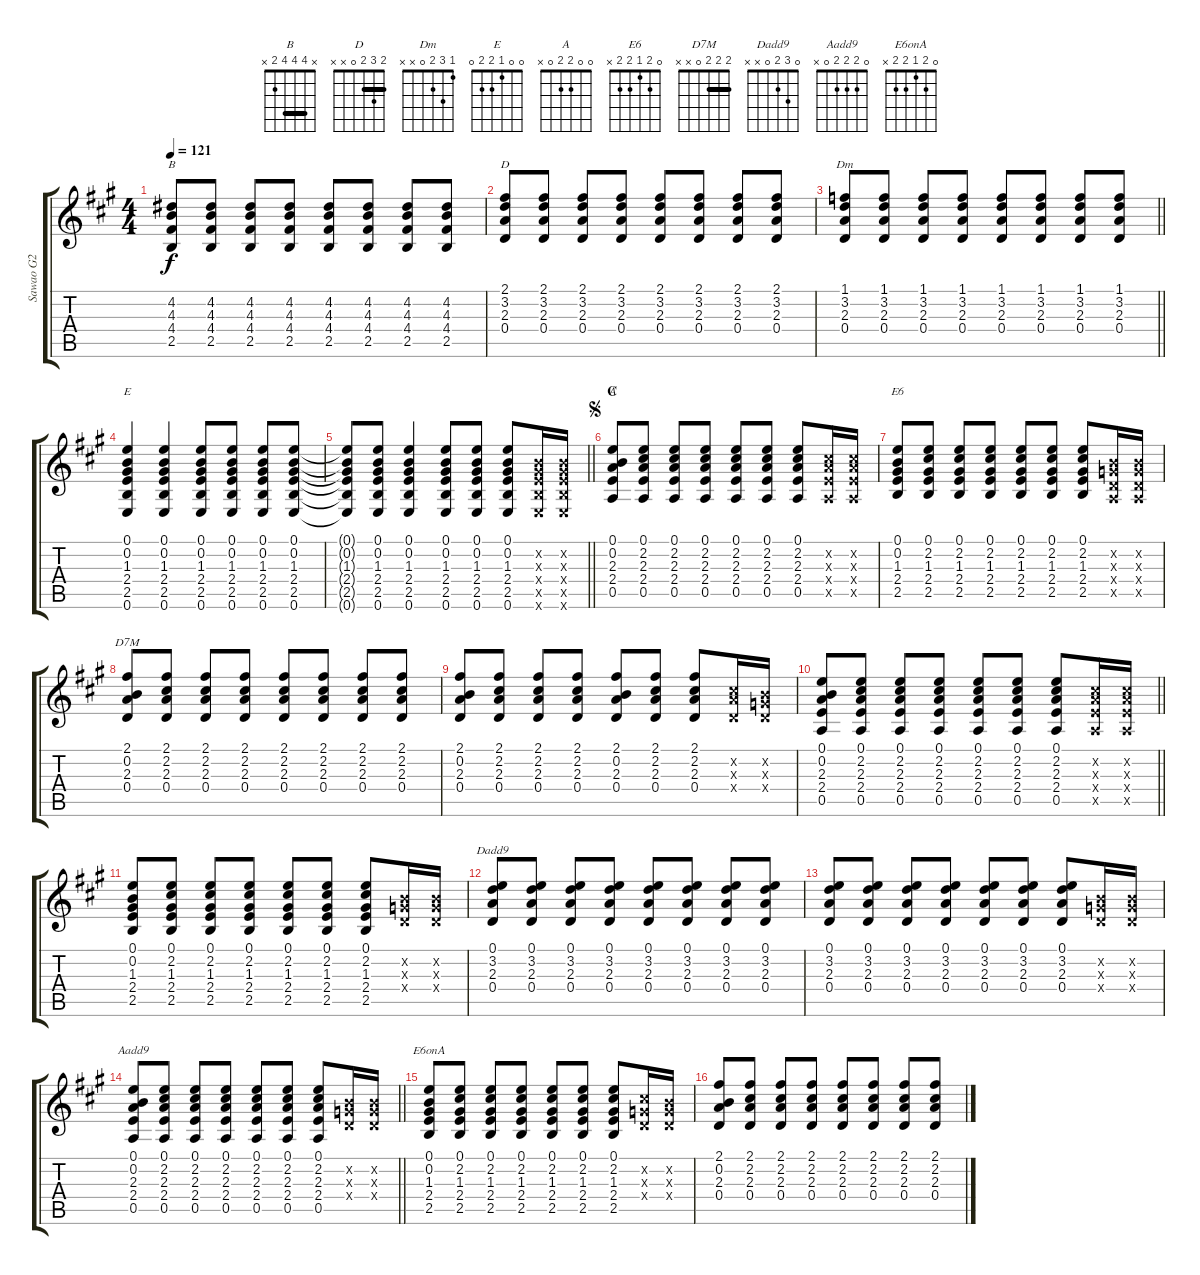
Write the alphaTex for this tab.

\track ("Sawao G2" "Sawao G2") {instrument overdrivenguitar}
\staff {score tabs}
\tuning (E4 B3 G3 D3 A2 E2) {hide}
\chord ("B" x 4 4 4 2 x) {barre 4}
\chord ("D" 2 3 2 0 x x) {barre 2}
\chord ("Dm" 1 3 2 0 x x)
\chord ("E" 0 0 1 2 2 0)
\chord ("A" 0 0 2 2 0 x)
\chord ("E6" 0 2 1 2 2 x)
\chord ("D7M" 2 2 2 0 x x) {barre 2}
\chord ("Dadd9" 0 3 2 0 x x)
\chord ("Aadd9" 0 2 2 2 0 x)
\chord ("E6onA" 0 2 1 2 2 x)
\ts (4 4)
\tempo 121
\clef g2
\ks a
(4.2 4.3 4.4 2.5).8{ch "B" dy f} (4.2 4.3 4.4 2.5).8 (4.2 4.3 4.4 2.5).8 (4.2 4.3 4.4 2.5).8 (4.2 4.3 4.4 2.5).8 (4.2 4.3 4.4 2.5).8 (4.2 4.3 4.4 2.5).8 (4.2 4.3 4.4 2.5).8 |
(2.1 3.2 2.3 0.4).8{ch "D"} (2.1 3.2 2.3 0.4).8 (2.1 3.2 2.3 0.4).8 (2.1 3.2 2.3 0.4).8 (2.1 3.2 2.3 0.4).8 (2.1 3.2 2.3 0.4).8 (2.1 3.2 2.3 0.4).8 (2.1 3.2 2.3 0.4).8 |
\barLineRight lightlight
(1.1 3.2 2.3 0.4).8{ch "Dm"} (1.1 3.2 2.3 0.4).8 (1.1 3.2 2.3 0.4).8 (1.1 3.2 2.3 0.4).8 (1.1 3.2 2.3 0.4).8 (1.1 3.2 2.3 0.4).8 (1.1 3.2 2.3 0.4).8 (1.1 3.2 2.3 0.4).8 |
\section ("" "")
(0.1 0.2 1.3 2.4 2.5 0.6).4{ch "E"} (0.1 0.2 1.3 2.4 2.5 0.6).4 (0.1 0.2 1.3 2.4 2.5 0.6).8 (0.1 0.2 1.3 2.4 2.5 0.6).8 (0.1 0.2 1.3 2.4 2.5 0.6).8 (0.1 0.2 1.3 2.4 2.5 0.6).8 |
\barLineRight lightlight
(0.1{t} 0.2{t} 1.3{t} 2.4{t} 2.5{t} 0.6{t}).8 (0.1 0.2 1.3 2.4 2.5 0.6).8 (0.1 0.2 1.3 2.4 2.5 0.6).4 (0.1 0.2 1.3 2.4 2.5 0.6).8 (0.1 0.2 1.3 2.4 2.5 0.6).8 (0.1 0.2 1.3 2.4 2.5 0.6).8 (0.2{x} 1.3{x} 2.4{x} 2.5{x} 0.6{x}).16 (0.2{x} 1.3{x} 2.4{x} 2.5{x} 0.6{x}).16 |
\section ("" "C")
\jump segno
(0.1 0.2 2.3 2.4 0.5).8{ch "A"} (0.1 2.2 2.3 2.4 0.5).8 (0.1 2.2 2.3 2.4 0.5).8 (0.1 2.2 2.3 2.4 0.5).8 (0.1 2.2 2.3 2.4 0.5).8 (0.1 2.2 2.3 2.4 0.5).8 (0.1 2.2 2.3 2.4 0.5).8 (2.2{x} 2.3{x} 2.4{x} 0.5{x}).16 (2.2{x} 2.3{x} 2.4{x} 0.5{x}).16 |
(0.1 0.2 1.3 2.4 2.5).8{ch "E6"} (0.1 2.2 1.3 2.4 2.5).8 (0.1 2.2 1.3 2.4 2.5).8 (0.1 2.2 1.3 2.4 2.5).8 (0.1 2.2 1.3 2.4 2.5).8 (0.1 2.2 1.3 2.4 2.5).8 (0.1 2.2 1.3 2.4 2.5).8 (0.2{x} 0.3{x} 0.4{x} 0.5{x}).16 (0.2{x} 0.3{x} 0.4{x} 0.5{x}).16 |
(2.1 0.2 2.3 0.4).8{ch "D7M"} (2.1 2.2 2.3 0.4).8 (2.1 2.2 2.3 0.4).8 (2.1 2.2 2.3 0.4).8 (2.1 2.2 2.3 0.4).8 (2.1 2.2 2.3 0.4).8 (2.1 2.2 2.3 0.4).8 (2.1 2.2 2.3 0.4).8 |
(2.1 0.2 2.3 0.4).8 (2.1 2.2 2.3 0.4).8 (2.1 2.2 2.3 0.4).8 (2.1 2.2 2.3 0.4).8 (2.1 0.2 2.3 0.4).8 (2.1 2.2 2.3 0.4).8 (2.1 2.2 2.3 0.4).8 (2.2{x} 2.3{x} 0.4{x}).16 (0.2{x} 0.3{x} 0.4{x}).16 |
\barLineRight lightlight
(0.1 0.2 2.3 2.4 0.5).8 (0.1 2.2 2.3 2.4 0.5).8 (0.1 2.2 2.3 2.4 0.5).8 (0.1 2.2 2.3 2.4 0.5).8 (0.1 2.2 2.3 2.4 0.5).8 (0.1 2.2 2.3 2.4 0.5).8 (0.1 2.2 2.3 2.4 0.5).8 (2.2{x} 2.3{x} 2.4{x} 0.5{x}).16 (2.2{x} 2.3{x} 2.4{x} 0.5{x}).16 |
\section ("" "")
(0.1 0.2 1.3 2.4 2.5).8 (0.1 2.2 1.3 2.4 2.5).8 (0.1 2.2 1.3 2.4 2.5).8 (0.1 2.2 1.3 2.4 2.5).8 (0.1 2.2 1.3 2.4 2.5).8 (0.1 2.2 1.3 2.4 2.5).8 (0.1 2.2 1.3 2.4 2.5).8 (0.2{x} 0.3{x} 0.4{x}).16 (0.2{x} 0.3{x} 0.4{x}).16 |
(0.1 3.2 2.3 0.4).8{ch "Dadd9"} (0.1 3.2 2.3 0.4).8 (0.1 3.2 2.3 0.4).8 (0.1 3.2 2.3 0.4).8 (0.1 3.2 2.3 0.4).8 (0.1 3.2 2.3 0.4).8 (0.1 3.2 2.3 0.4).8 (0.1 3.2 2.3 0.4).8 |
(0.1 3.2 2.3 0.4).8 (0.1 3.2 2.3 0.4).8 (0.1 3.2 2.3 0.4).8 (0.1 3.2 2.3 0.4).8 (0.1 3.2 2.3 0.4).8 (0.1 3.2 2.3 0.4).8 (0.1 3.2 2.3 0.4).8 (0.2{x} 0.3{x} 0.4{x}).16 (0.2{x} 0.3{x} 0.4{x}).16 |
\barLineRight lightlight
(0.1 0.2 2.3 2.4 0.5).8{ch "Aadd9"} (0.1 2.2 2.3 2.4 0.5).8 (0.1 2.2 2.3 2.4 0.5).8 (0.1 2.2 2.3 2.4 0.5).8 (0.1 2.2 2.3 2.4 0.5).8 (0.1 2.2 2.3 2.4 0.5).8 (0.1 2.2 2.3 2.4 0.5).8 (0.2{x} 0.3{x} 0.4{x}).16 (0.2{x} 0.3{x} 0.4{x}).16 |
(0.1 0.2 1.3 2.4 2.5).8{ch "E6onA"} (0.1 2.2 1.3 2.4 2.5).8 (0.1 2.2 1.3 2.4 2.5).8 (0.1 2.2 1.3 2.4 2.5).8 (0.1 2.2 1.3 2.4 2.5).8 (0.1 2.2 1.3 2.4 2.5).8 (0.1 2.2 1.3 2.4 2.5).8 (2.2{x} 0.3{x} 0.4{x}).16 (0.2{x} 0.3{x} 0.4{x}).16 |
(2.1 0.2 2.3 0.4).8 (2.1 2.2 2.3 0.4).8 (2.1 2.2 2.3 0.4).8 (2.1 2.2 2.3 0.4).8 (2.1 2.2 2.3 0.4).8 (2.1 2.2 2.3 0.4).8 (2.1 2.2 2.3 0.4).8 (2.1 2.2 2.3 0.4).8
